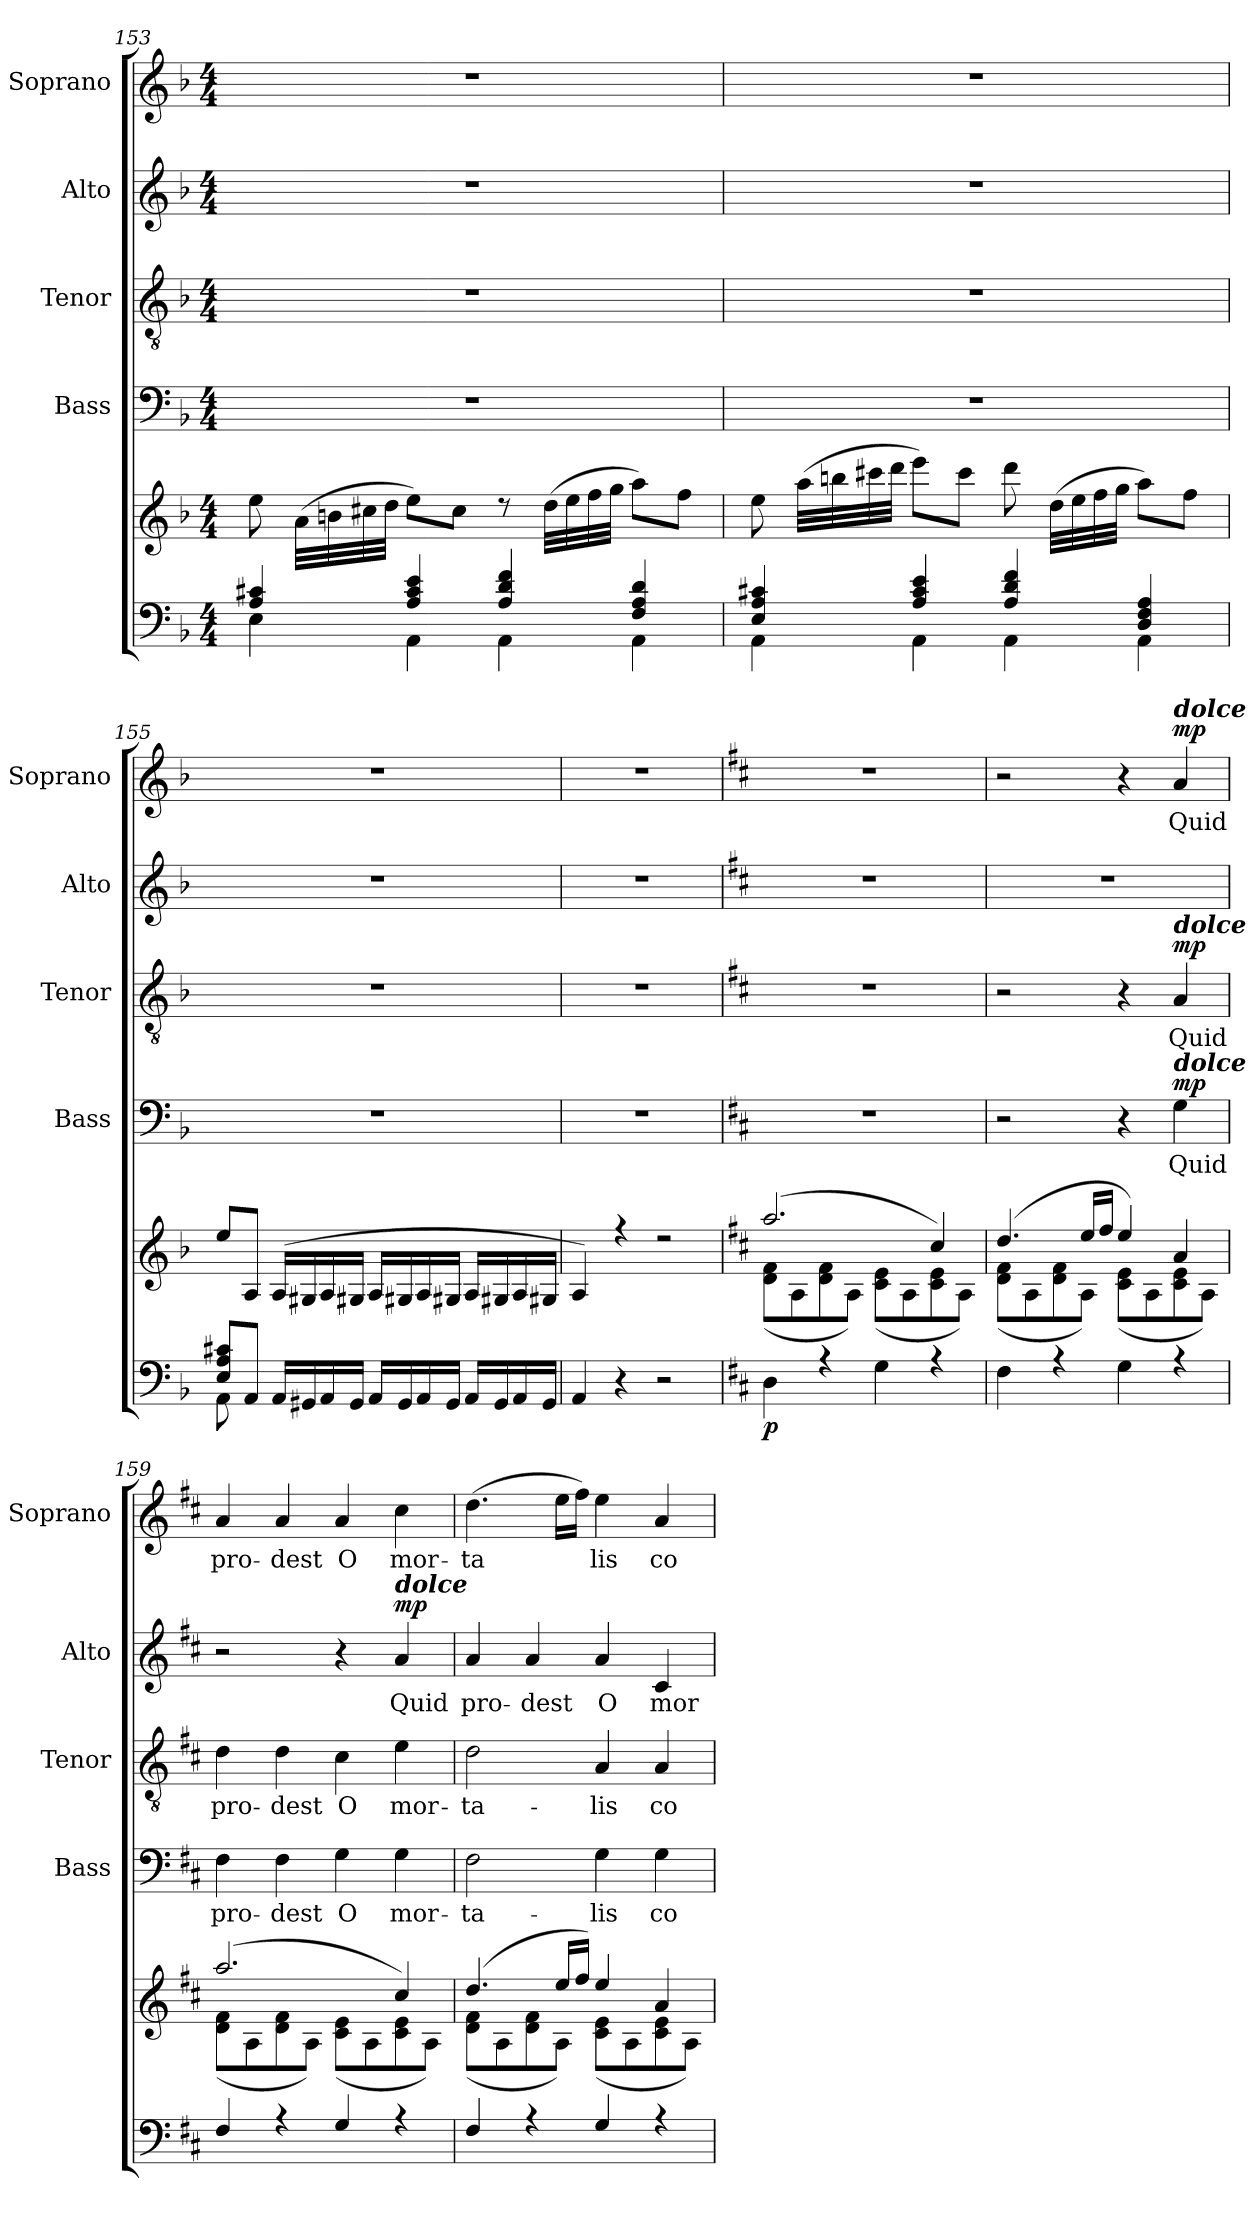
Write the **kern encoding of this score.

**kern	**dynam	**kern	**dynam	**kern	**text	**dynam	**kern	**text	**dynam	**kern	**text	**dynam	**kern	**text	**dynam
*part6	*part6	*part5	*part5	*part4	*part4	*part4	*part3	*part3	*part3	*part2	*part2	*part2	*part1	*part1	*part1
*staff6	*staff6	*staff5	*staff5	*staff4	*staff4	*staff4	*staff3	*staff3	*staff3	*staff2	*staff2	*staff2	*staff1	*staff1	*staff1
*	*	*	*	*I"Bass	*	*	*I"Tenor	*	*	*I"Alto	*	*	*I"Soprano	*	*
*	*	*	*	*I'Bass	*	*	*I'Tenor	*	*	*I'Alto	*	*	*I'Soprano	*	*
*clefF4	*	*clefG2	*	*clefF4	*	*	*clefGv2	*	*	*clefG2	*	*	*clefG2	*	*
*k[b-]	*	*k[b-]	*	*k[b-]	*	*	*k[b-]	*	*	*k[b-]	*	*	*k[b-]	*	*
*F:	*	*F:	*	*F:	*	*	*F:	*	*	*F:	*	*	*F:	*	*
*M4/4	*	*M4/4	*	*M4/4	*	*	*M4/4	*	*	*M4/4	*	*	*M4/4	*	*
=153	=153	=153	=153	=153	=153	=153	=153	=153	=153	=153	=153	=153	=153	=153	=153
*^	*	*^	*	*	*	*	*	*	*	*	*	*	*	*	*
4A/ 4c#X/	4E\	.	8ee\	1ryy	.	1r	.	.	1r	.	.	1r	.	.	1r	.	.
.	.	.	(>32a\LLL	.	.	.	.	.	.	.	.	.	.	.	.	.	.
.	.	.	32bn\	.	.	.	.	.	.	.	.	.	.	.	.	.	.
.	.	.	32cc#X\	.	.	.	.	.	.	.	.	.	.	.	.	.	.
.	.	.	32dd\JJJ	.	.	.	.	.	.	.	.	.	.	.	.	.	.
4A/ 4c#/ 4e/	4AA\	.	8ee\L)	.	.	.	.	.	.	.	.	.	.	.	.	.	.
.	.	.	8cc#\J	.	.	.	.	.	.	.	.	.	.	.	.	.	.
4A/ 4d/ 4f/	4AA\	.	8r	.	.	.	.	.	.	.	.	.	.	.	.	.	.
.	.	.	(>32dd\LLL	.	.	.	.	.	.	.	.	.	.	.	.	.	.
.	.	.	32ee\	.	.	.	.	.	.	.	.	.	.	.	.	.	.
.	.	.	32ff\	.	.	.	.	.	.	.	.	.	.	.	.	.	.
.	.	.	32gg\JJJ	.	.	.	.	.	.	.	.	.	.	.	.	.	.
4F/ 4A/ 4d/	4AA\	.	8aa\L)	.	.	.	.	.	.	.	.	.	.	.	.	.	.
.	.	.	8ff\J	.	.	.	.	.	.	.	.	.	.	.	.	.	.
=154	=154	=154	=154	=154	=154	=154	=154	=154	=154	=154	=154	=154	=154	=154	=154	=154	=154
4E/ 4A/ 4c#X/	4AA\	.	8ee\	1ryy	.	1r	.	.	1r	.	.	1r	.	.	1r	.	.
.	.	.	(>32aa\LLL	.	.	.	.	.	.	.	.	.	.	.	.	.	.
.	.	.	32bbn\	.	.	.	.	.	.	.	.	.	.	.	.	.	.
.	.	.	32ccc#X\	.	.	.	.	.	.	.	.	.	.	.	.	.	.
.	.	.	32ddd\JJJ	.	.	.	.	.	.	.	.	.	.	.	.	.	.
4A/ 4c#/ 4e/	4AA\	.	8eee\L)	.	.	.	.	.	.	.	.	.	.	.	.	.	.
.	.	.	8ccc#\J	.	.	.	.	.	.	.	.	.	.	.	.	.	.
4A/ 4d/ 4f/	4AA\	.	8ddd\	.	.	.	.	.	.	.	.	.	.	.	.	.	.
.	.	.	(>32dd\LLL	.	.	.	.	.	.	.	.	.	.	.	.	.	.
.	.	.	32ee\	.	.	.	.	.	.	.	.	.	.	.	.	.	.
.	.	.	32ff\	.	.	.	.	.	.	.	.	.	.	.	.	.	.
.	.	.	32gg\JJJ	.	.	.	.	.	.	.	.	.	.	.	.	.	.
4D/ 4F/ 4A/	4AA\	.	8aa\L)	.	.	.	.	.	.	.	.	.	.	.	.	.	.
.	.	.	8ff\J	.	.	.	.	.	.	.	.	.	.	.	.	.	.
!!LO:LB:g=z
=155	=155	=155	=155	=155	=155	=155	=155	=155	=155	=155	=155	=155	=155	=155	=155	=155	=155
8E/ 8A/ 8c#X/L	8AA\	.	8ee/L	1ryy	.	1r	.	.	1r	.	.	1r	.	.	1r	.	.
8AA/J	8ryy	.	8A/J	.	.	.	.	.	.	.	.	.	.	.	.	.	.
16AA/LL	4ryy	.	(>16A/LL	.	.	.	.	.	.	.	.	.	.	.	.	.	.
16GG#X/	.	.	16G#X/	.	.	.	.	.	.	.	.	.	.	.	.	.	.
16AA/	.	.	16A/	.	.	.	.	.	.	.	.	.	.	.	.	.	.
16GG#/JJ	.	.	16G#X/JJ	.	.	.	.	.	.	.	.	.	.	.	.	.	.
16AA/LL	2ryy	.	16A/LL	.	.	.	.	.	.	.	.	.	.	.	.	.	.
16GG#/	.	.	16G#X/	.	.	.	.	.	.	.	.	.	.	.	.	.	.
16AA/	.	.	16A/	.	.	.	.	.	.	.	.	.	.	.	.	.	.
16GG#/JJ	.	.	16G#X/JJ	.	.	.	.	.	.	.	.	.	.	.	.	.	.
16AA/LL	.	.	16A/LL	.	.	.	.	.	.	.	.	.	.	.	.	.	.
16GG#/	.	.	16G#X/	.	.	.	.	.	.	.	.	.	.	.	.	.	.
16AA/	.	.	16A/	.	.	.	.	.	.	.	.	.	.	.	.	.	.
16GG#/JJ	.	.	16G#X/JJ	.	.	.	.	.	.	.	.	.	.	.	.	.	.
=156	=156	=156	=156	=156	=156	=156	=156	=156	=156	=156	=156	=156	=156	=156	=156	=156	=156
4AA/	2ryy	.	4A/)	1ryy	.	1r	.	.	1r	.	.	1r	.	.	1r	.	.
4r	.	.	4r	.	.	.	.	.	.	.	.	.	.	.	.	.	.
2r	2ryy	.	2r	.	.	.	.	.	.	.	.	.	.	.	.	.	.
=157	=157	=157	=157	=157	=157	=157	=157	=157	=157	=157	=157	=157	=157	=157	=157	=157	=157
*k[f#c#]	*	*	*k[f#c#]	*	*	*k[f#c#]	*	*	*k[f#c#]	*	*	*k[f#c#]	*	*	*k[f#c#]	*	*
*D:	*	*	*D:	*	*	*D:	*	*	*D:	*	*	*D:	*	*	*D:	*	*
!	!	!LO:DY:b	!	!	!LO:DY:b	!	!	!	!	!	!	!	!	!	!	!	!
!	!	!	!	!	!LO:DY:n=1:b	!	!	!	!	!	!	!	!	!	!	!	!
4D\	1ryy	p	(>2.aa/	(<8d\ 8f#\L	mp mp	1r	.	.	1r	.	.	1r	.	.	1r	.	.
.	.	.	.	8A\	.	.	.	.	.	.	.	.	.	.	.	.	.
4r	.	.	.	8d\ 8f#\	.	.	.	.	.	.	.	.	.	.	.	.	.
.	.	.	.	8A\J)	.	.	.	.	.	.	.	.	.	.	.	.	.
4G\	.	.	.	(<8c#\ 8e\L	.	.	.	.	.	.	.	.	.	.	.	.	.
.	.	.	.	8A\	.	.	.	.	.	.	.	.	.	.	.	.	.
4r	.	.	4cc#/)	8c#\ 8e\	.	.	.	.	.	.	.	.	.	.	.	.	.
.	.	.	.	8A\J)	.	.	.	.	.	.	.	.	.	.	.	.	.
=158	=158	=158	=158	=158	=158	=158	=158	=158	=158	=158	=158	=158	=158	=158	=158	=158	=158
4F#\	1ryy	.	(>4.dd/	(<8d\ 8f#\L	.	2r	.	.	2r	.	.	1r	.	.	2r	.	.
.	.	.	.	8A\	.	.	.	.	.	.	.	.	.	.	.	.	.
4r	.	.	.	8d\ 8f#\	.	.	.	.	.	.	.	.	.	.	.	.	.
.	.	.	16ee/LL	8A\J)	.	.	.	.	.	.	.	.	.	.	.	.	.
.	.	.	16ff#/JJ	.	.	.	.	.	.	.	.	.	.	.	.	.	.
4G\	.	.	4ee/)	(<8c#\ 8e\L	.	4r	.	.	4r	.	.	.	.	.	4r	.	.
.	.	.	.	8A\	.	.	.	.	.	.	.	.	.	.	.	.	.
!	!	!	!	!	!	!	!	!	!	!	!	!	!	!	!LO:TX:a:Bi:t=dolce	!	!
!	!	!	!	!	!	!	!	!	!LO:TX:a:Bi:t=dolce	!	!	!	!	!	!	!	!
!	!	!	!	!	!	!LO:TX:a:Bi:t=dolce	!	!	!	!	!	!	!	!	!	!	!
!	!	!	!	!	!	!	!LO:LY:b	!LO:DY:b	!	!LO:LY:b	!LO:DY:b	!	!	!	!	!LO:LY:b	!LO:DY:b
4r	.	.	4a/	8c#\ 8e\	.	4G\	Quid	mp	4A/	Quid	mp	.	.	.	4a/	Quid	mp
.	.	.	.	8A\J)	.	.	.	.	.	.	.	.	.	.	.	.	.
=159	=159	=159	=159	=159	=159	=159	=159	=159	=159	=159	=159	=159	=159	=159	=159	=159	=159
!	!	!	!	!	!	!	!LO:LY:b	!	!	!LO:LY:b	!	!	!	!	!	!LO:LY:b	!
4F#/	1ryy	.	(>2.aa/	(<8d\ 8f#\L	.	4F#\	pro-	.	4d\	pro-	.	2r	.	.	4a/	pro-	.
.	.	.	.	8A\	.	.	.	.	.	.	.	.	.	.	.	.	.
!	!	!	!	!	!	!	!LO:LY:b	!	!	!LO:LY:b	!	!	!	!	!	!LO:LY:b	!
4r	.	.	.	8d\ 8f#\	.	4F#\	-dest	.	4d\	-dest	.	.	.	.	4a/	-dest	.
.	.	.	.	8A\J)	.	.	.	.	.	.	.	.	.	.	.	.	.
!	!	!	!	!	!	!	!LO:LY:b	!	!	!LO:LY:b	!	!	!	!	!	!LO:LY:b	!
4G/	.	.	.	(<8c#\ 8e\L	.	4G\	O	.	4c#\	O	.	4r	.	.	4a/	O	.
.	.	.	.	8A\	.	.	.	.	.	.	.	.	.	.	.	.	.
!	!	!	!	!	!	!	!	!	!	!	!	!LO:TX:a:Bi:t=dolce	!	!	!	!	!
!	!	!	!	!	!	!	!LO:LY:b	!	!	!LO:LY:b	!	!	!LO:LY:b	!LO:DY:b	!	!LO:LY:b	!
4r	.	.	4cc#/)	8c#\ 8e\	.	4G\	mor-	.	4e\	mor-	.	4a/	Quid	mp	4cc#\	mor-	.
.	.	.	.	8A\J)	.	.	.	.	.	.	.	.	.	.	.	.	.
=160	=160	=160	=160	=160	=160	=160	=160	=160	=160	=160	=160	=160	=160	=160	=160	=160	=160
!	!	!	!	!	!	!	!LO:LY:b	!	!	!LO:LY:b	!	!	!LO:LY:b	!	!	!LO:LY:b	!
4F#/	1ryy	.	(>4.dd/	(<8d\ 8f#\L	.	2F#\	-ta-	.	2d\	-ta-	.	4a/	pro-	.	(>4.dd\	-ta­	.
.	.	.	.	8A\	.	.	.	.	.	.	.	.	.	.	.	.	.
!	!	!	!	!	!	!	!	!	!	!	!	!	!LO:LY:b	!	!	!	!
4r	.	.	.	8d\ 8f#\	.	.	.	.	.	.	.	4a/	-dest	.	.	.	.
.	.	.	16ee/LL	8A\J)	.	.	.	.	.	.	.	.	.	.	16ee\LL	.	.
.	.	.	16ff#/JJ)	.	.	.	.	.	.	.	.	.	.	.	16ff#\JJ)	.	.
!	!	!	!	!	!	!	!LO:LY:b	!	!	!LO:LY:b	!	!	!LO:LY:b	!	!	!LO:LY:b	!
4G/	.	.	4ee/	(<8c#\ 8e\L	.	4G\	-lis	.	4A/	-lis	.	4a/	O	.	4ee\	lis	.
.	.	.	.	8A\	.	.	.	.	.	.	.	.	.	.	.	.	.
!	!	!	!	!	!	!	!LO:LY:b	!	!	!LO:LY:b	!	!	!LO:LY:b	!	!	!LO:LY:b	!
4r	.	.	4a/	8c#\ 8e\	.	4G\	co-	.	4A/	co-	.	4c#/	mor-	.	4a/	co-	.
.	.	.	.	8A\J)	.	.	.	.	.	.	.	.	.	.	.	.	.
*v	*v	*	*	*	*	*	*	*	*	*	*	*	*	*	*	*	*
*	*	*v	*v	*	*	*	*	*	*	*	*	*	*	*	*	*
=	=	=	=	=	=	=	=	=	=	=	=	=	=	=	=
*-	*-	*-	*-	*-	*-	*-	*-	*-	*-	*-	*-	*-	*-	*-	*-
